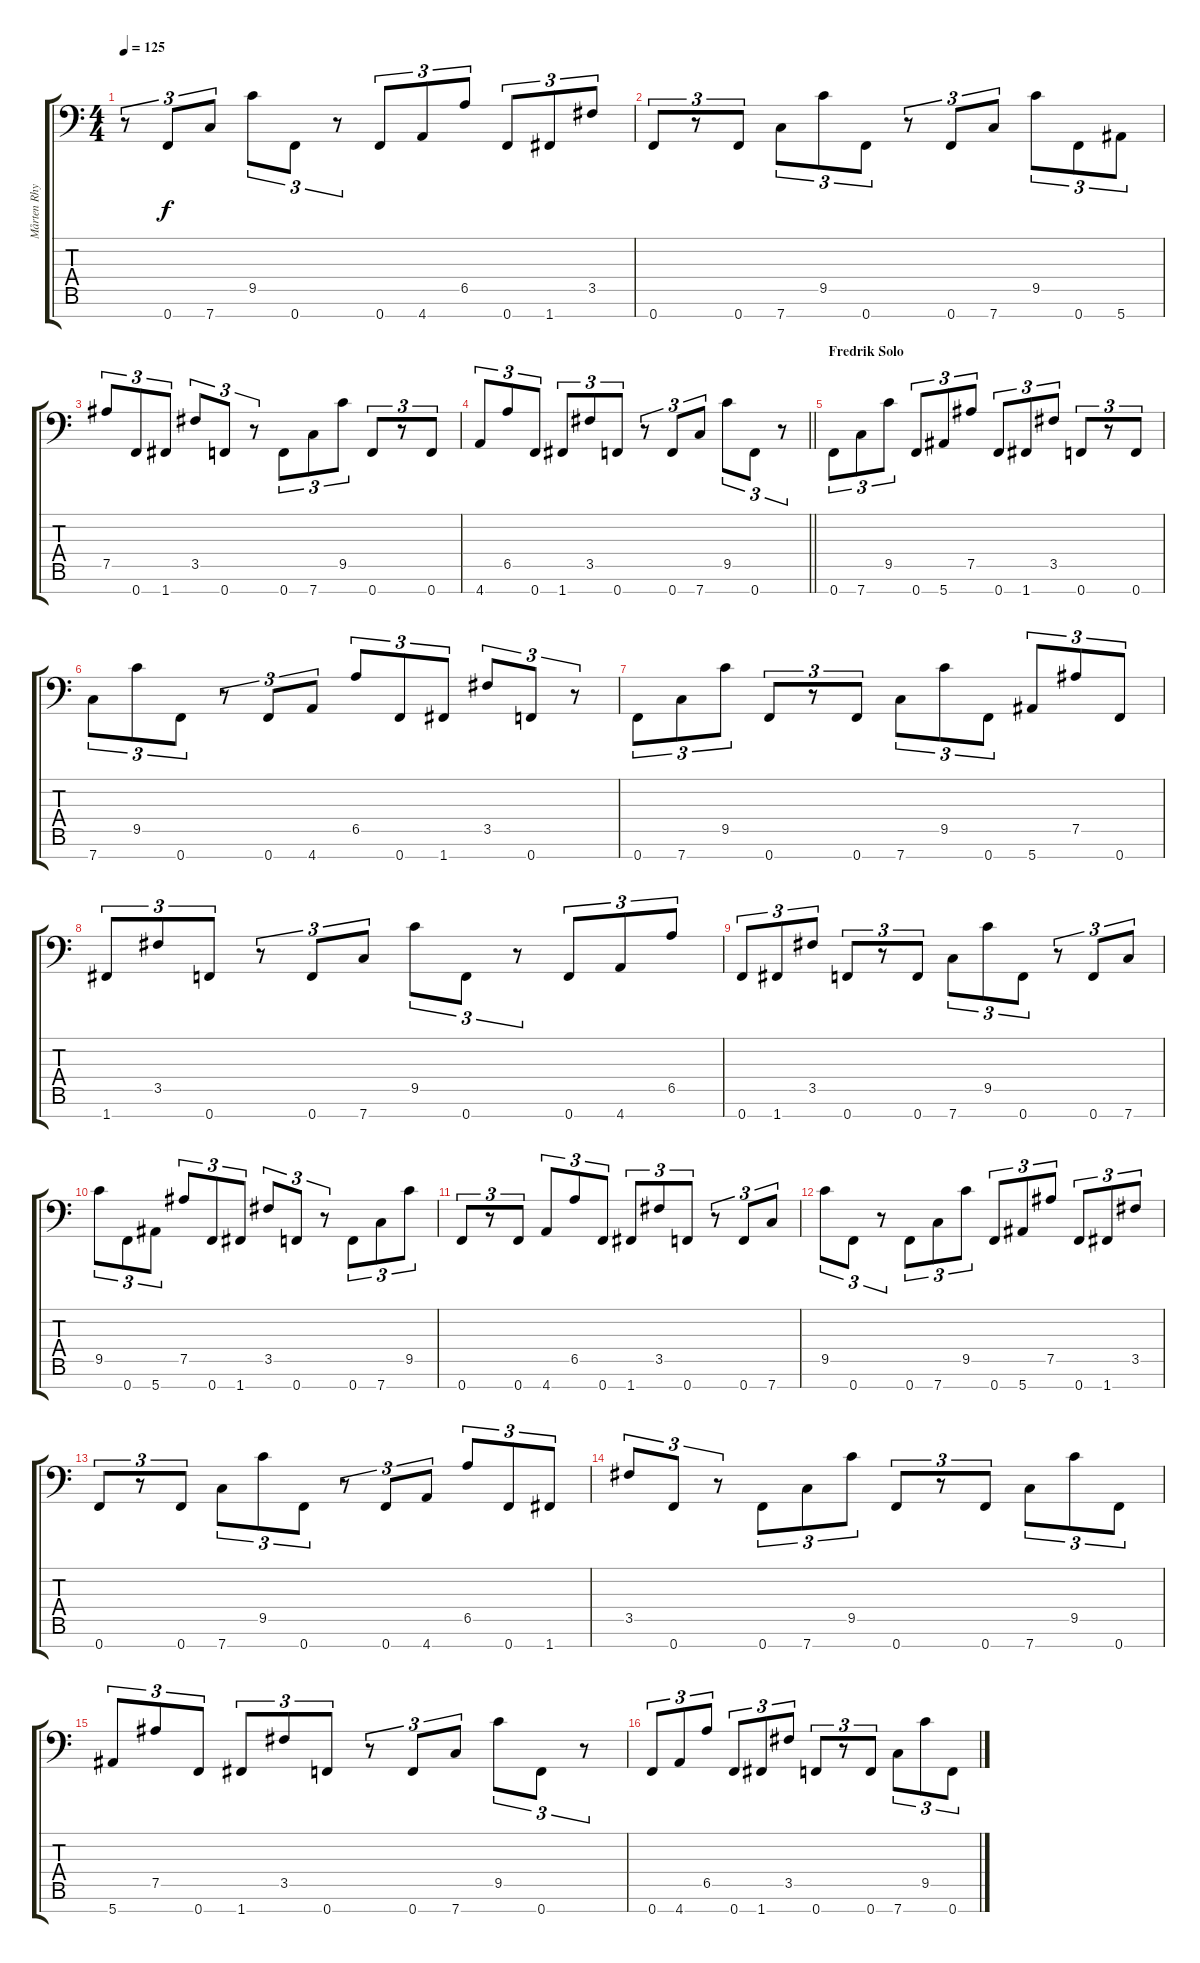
\track ("Mårten Rhythm" "Mårten Rhy") {instrument distortionguitar}
\staff {score tabs}
\tuning (Bb3 Gb3 Db3 Ab2 Eb2 Bb1 F1) {hide}
\ts (4 4)
\tempo 125
\clef f4
\ks c
r.8{tu (3 2) dy f} 0.7.8{tu (3 2)} 7.7.8{tu (3 2)} 9.5.8{tu (3 2)} 0.7.8{tu (3 2)} r.8{tu (3 2)} 0.7.8{tu (3 2)} 4.7.8{tu (3 2)} 6.5.8{tu (3 2)} 0.7.8{tu (3 2)} 1.7.8{tu (3 2)} 3.5.8{tu (3 2)} |
0.7.8{tu (3 2)} r.8{tu (3 2)} 0.7.8{tu (3 2)} 7.7.8{tu (3 2)} 9.5.8{tu (3 2)} 0.7.8{tu (3 2)} r.8{tu (3 2)} 0.7.8{tu (3 2)} 7.7.8{tu (3 2)} 9.5.8{tu (3 2)} 0.7.8{tu (3 2)} 5.7.8{tu (3 2)} |
7.5.8{tu (3 2)} 0.7.8{tu (3 2)} 1.7.8{tu (3 2)} 3.5.8{tu (3 2)} 0.7.8{tu (3 2)} r.8{tu (3 2)} 0.7.8{tu (3 2)} 7.7.8{tu (3 2)} 9.5.8{tu (3 2)} 0.7.8{tu (3 2)} r.8{tu (3 2)} 0.7.8{tu (3 2)} |
\barLineRight lightlight
4.7.8{tu (3 2)} 6.5.8{tu (3 2)} 0.7.8{tu (3 2)} 1.7.8{tu (3 2)} 3.5.8{tu (3 2)} 0.7.8{tu (3 2)} r.8{tu (3 2)} 0.7.8{tu (3 2)} 7.7.8{tu (3 2)} 9.5.8{tu (3 2)} 0.7.8{tu (3 2)} r.8{tu (3 2)} |
\section ("" "Fredrik Solo")
0.7.8{tu (3 2)} 7.7.8{tu (3 2)} 9.5.8{tu (3 2)} 0.7.8{tu (3 2)} 5.7.8{tu (3 2)} 7.5.8{tu (3 2)} 0.7.8{tu (3 2)} 1.7.8{tu (3 2)} 3.5.8{tu (3 2)} 0.7.8{tu (3 2)} r.8{tu (3 2)} 0.7.8{tu (3 2)} |
7.7.8{tu (3 2)} 9.5.8{tu (3 2)} 0.7.8{tu (3 2)} r.8{tu (3 2)} 0.7.8{tu (3 2)} 4.7.8{tu (3 2)} 6.5.8{tu (3 2)} 0.7.8{tu (3 2)} 1.7.8{tu (3 2)} 3.5.8{tu (3 2)} 0.7.8{tu (3 2)} r.8{tu (3 2)} |
0.7.8{tu (3 2)} 7.7.8{tu (3 2)} 9.5.8{tu (3 2)} 0.7.8{tu (3 2)} r.8{tu (3 2)} 0.7.8{tu (3 2)} 7.7.8{tu (3 2)} 9.5.8{tu (3 2)} 0.7.8{tu (3 2)} 5.7.8{tu (3 2)} 7.5.8{tu (3 2)} 0.7.8{tu (3 2)} |
1.7.8{tu (3 2)} 3.5.8{tu (3 2)} 0.7.8{tu (3 2)} r.8{tu (3 2)} 0.7.8{tu (3 2)} 7.7.8{tu (3 2)} 9.5.8{tu (3 2)} 0.7.8{tu (3 2)} r.8{tu (3 2)} 0.7.8{tu (3 2)} 4.7.8{tu (3 2)} 6.5.8{tu (3 2)} |
0.7.8{tu (3 2)} 1.7.8{tu (3 2)} 3.5.8{tu (3 2)} 0.7.8{tu (3 2)} r.8{tu (3 2)} 0.7.8{tu (3 2)} 7.7.8{tu (3 2)} 9.5.8{tu (3 2)} 0.7.8{tu (3 2)} r.8{tu (3 2)} 0.7.8{tu (3 2)} 7.7.8{tu (3 2)} |
9.5.8{tu (3 2)} 0.7.8{tu (3 2)} 5.7.8{tu (3 2)} 7.5.8{tu (3 2)} 0.7.8{tu (3 2)} 1.7.8{tu (3 2)} 3.5.8{tu (3 2)} 0.7.8{tu (3 2)} r.8{tu (3 2)} 0.7.8{tu (3 2)} 7.7.8{tu (3 2)} 9.5.8{tu (3 2)} |
0.7.8{tu (3 2)} r.8{tu (3 2)} 0.7.8{tu (3 2)} 4.7.8{tu (3 2)} 6.5.8{tu (3 2)} 0.7.8{tu (3 2)} 1.7.8{tu (3 2)} 3.5.8{tu (3 2)} 0.7.8{tu (3 2)} r.8{tu (3 2)} 0.7.8{tu (3 2)} 7.7.8{tu (3 2)} |
9.5.8{tu (3 2)} 0.7.8{tu (3 2)} r.8{tu (3 2)} 0.7.8{tu (3 2)} 7.7.8{tu (3 2)} 9.5.8{tu (3 2)} 0.7.8{tu (3 2)} 5.7.8{tu (3 2)} 7.5.8{tu (3 2)} 0.7.8{tu (3 2)} 1.7.8{tu (3 2)} 3.5.8{tu (3 2)} |
0.7.8{tu (3 2)} r.8{tu (3 2)} 0.7.8{tu (3 2)} 7.7.8{tu (3 2)} 9.5.8{tu (3 2)} 0.7.8{tu (3 2)} r.8{tu (3 2)} 0.7.8{tu (3 2)} 4.7.8{tu (3 2)} 6.5.8{tu (3 2)} 0.7.8{tu (3 2)} 1.7.8{tu (3 2)} |
3.5.8{tu (3 2)} 0.7.8{tu (3 2)} r.8{tu (3 2)} 0.7.8{tu (3 2)} 7.7.8{tu (3 2)} 9.5.8{tu (3 2)} 0.7.8{tu (3 2)} r.8{tu (3 2)} 0.7.8{tu (3 2)} 7.7.8{tu (3 2)} 9.5.8{tu (3 2)} 0.7.8{tu (3 2)} |
5.7.8{tu (3 2)} 7.5.8{tu (3 2)} 0.7.8{tu (3 2)} 1.7.8{tu (3 2)} 3.5.8{tu (3 2)} 0.7.8{tu (3 2)} r.8{tu (3 2)} 0.7.8{tu (3 2)} 7.7.8{tu (3 2)} 9.5.8{tu (3 2)} 0.7.8{tu (3 2)} r.8{tu (3 2)} |
0.7.8{tu (3 2)} 4.7.8{tu (3 2)} 6.5.8{tu (3 2)} 0.7.8{tu (3 2)} 1.7.8{tu (3 2)} 3.5.8{tu (3 2)} 0.7.8{tu (3 2)} r.8{tu (3 2)} 0.7.8{tu (3 2)} 7.7.8{tu (3 2)} 9.5.8{tu (3 2)} 0.7.8{tu (3 2)}
